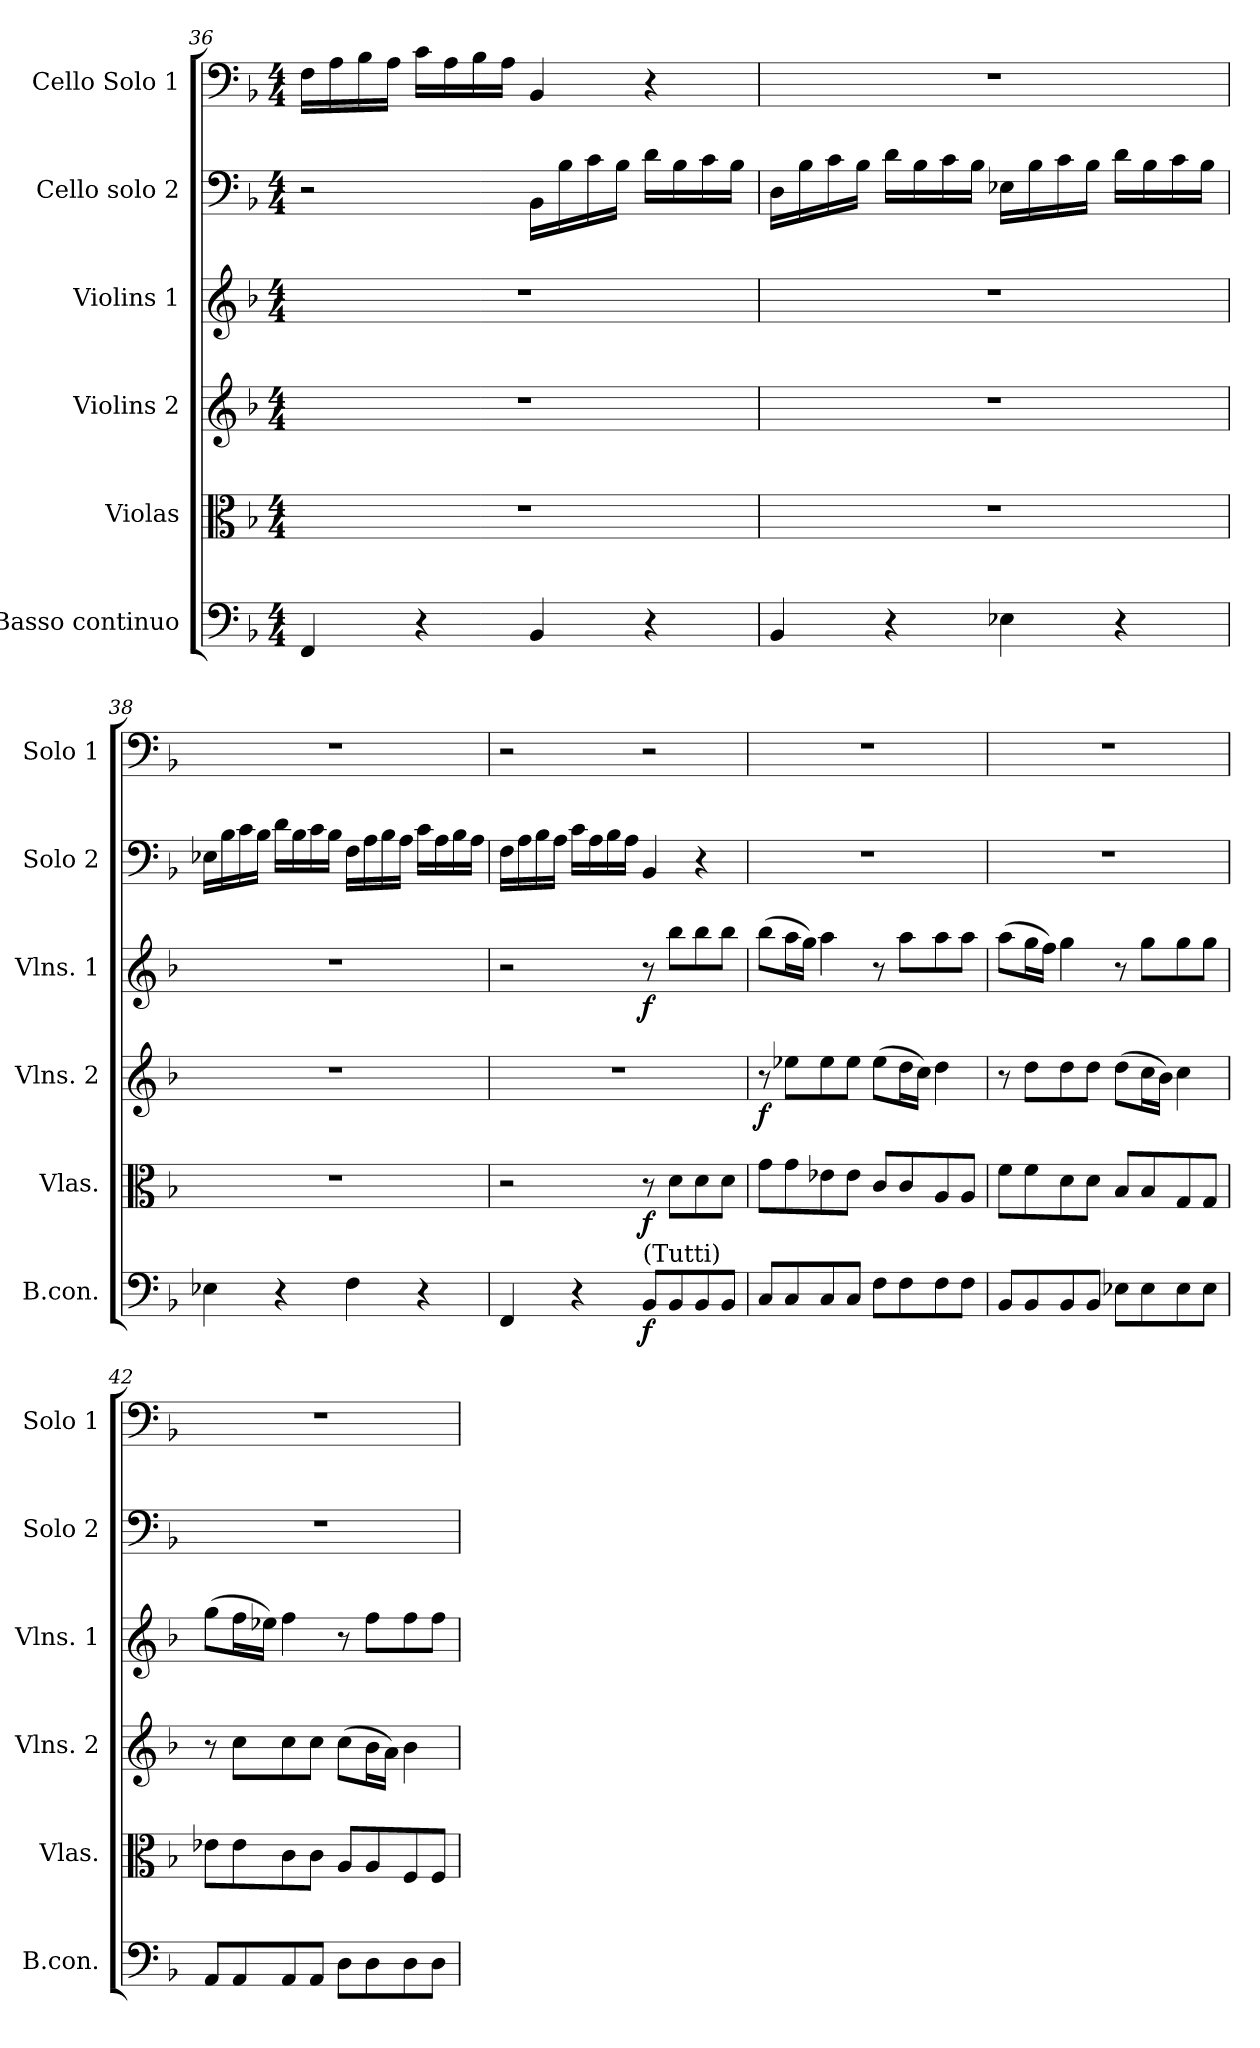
**kern	**dynam	**kern	**dynam	**kern	**dynam	**kern	**dynam	**kern	**kern
*part6	*part6	*part5	*part5	*part4	*part4	*part3	*part3	*part2	*part1
*staff6	*staff6	*staff5	*staff5	*staff4	*staff4	*staff3	*staff3	*staff2	*staff1
*I"Basso continuo	*	*I"Violas	*	*I"Violins 2	*	*I"Violins 1	*	*I"Cello solo 2	*I"Cello Solo 1
*I'B.con.	*	*I'Vlas.	*	*I'Vlns. 2	*	*I'Vlns. 1	*	*I'Solo 2	*I'Solo 1
*clefF4	*	*clefC3	*	*clefG2	*	*clefG2	*	*clefF4	*clefF4
*k[b-]	*	*k[b-]	*	*k[b-]	*	*k[b-]	*	*k[b-]	*k[b-]
*M4/4	*	*M4/4	*	*M4/4	*	*M4/4	*	*M4/4	*M4/4
=36	=36	=36	=36	=36	=36	=36	=36	=36	=36
4FF/	.	1r	.	1r	.	1r	.	2r	16F\LL
.	.	.	.	.	.	.	.	.	16A\
.	.	.	.	.	.	.	.	.	16B-\
.	.	.	.	.	.	.	.	.	16A\JJ
4r	.	.	.	.	.	.	.	.	16c\LL
.	.	.	.	.	.	.	.	.	16A\
.	.	.	.	.	.	.	.	.	16B-\
.	.	.	.	.	.	.	.	.	16A\JJ
4BB-/	.	.	.	.	.	.	.	16BB-\LL	4BB-/
.	.	.	.	.	.	.	.	16B-\	.
.	.	.	.	.	.	.	.	16c\	.
.	.	.	.	.	.	.	.	16B-\JJ	.
4r	.	.	.	.	.	.	.	16d\LL	4r
.	.	.	.	.	.	.	.	16B-\	.
.	.	.	.	.	.	.	.	16c\	.
.	.	.	.	.	.	.	.	16B-\JJ	.
!!LO:LB:g=z
=37	=37	=37	=37	=37	=37	=37	=37	=37	=37
4BB-/	.	1r	.	1r	.	1r	.	16D\LL	1r
.	.	.	.	.	.	.	.	16B-\	.
.	.	.	.	.	.	.	.	16c\	.
.	.	.	.	.	.	.	.	16B-\JJ	.
4r	.	.	.	.	.	.	.	16d\LL	.
.	.	.	.	.	.	.	.	16B-\	.
.	.	.	.	.	.	.	.	16c\	.
.	.	.	.	.	.	.	.	16B-\JJ	.
4E-X\	.	.	.	.	.	.	.	16E-X\LL	.
.	.	.	.	.	.	.	.	16B-\	.
.	.	.	.	.	.	.	.	16c\	.
.	.	.	.	.	.	.	.	16B-\JJ	.
4r	.	.	.	.	.	.	.	16d\LL	.
.	.	.	.	.	.	.	.	16B-\	.
.	.	.	.	.	.	.	.	16c\	.
.	.	.	.	.	.	.	.	16B-\JJ	.
=38	=38	=38	=38	=38	=38	=38	=38	=38	=38
4E-X\	.	1r	.	1r	.	1r	.	16E-X\LL	1r
.	.	.	.	.	.	.	.	16B-\	.
.	.	.	.	.	.	.	.	16c\	.
.	.	.	.	.	.	.	.	16B-\JJ	.
4r	.	.	.	.	.	.	.	16d\LL	.
.	.	.	.	.	.	.	.	16B-\	.
.	.	.	.	.	.	.	.	16c\	.
.	.	.	.	.	.	.	.	16B-\JJ	.
4F\	.	.	.	.	.	.	.	16F\LL	.
.	.	.	.	.	.	.	.	16A\	.
.	.	.	.	.	.	.	.	16B-\	.
.	.	.	.	.	.	.	.	16A\JJ	.
4r	.	.	.	.	.	.	.	16c\LL	.
.	.	.	.	.	.	.	.	16A\	.
.	.	.	.	.	.	.	.	16B-\	.
.	.	.	.	.	.	.	.	16A\JJ	.
!!LO:PB:g=z
=39	=39	=39	=39	=39	=39	=39	=39	=39	=39
4FF/	.	2r	.	1r	.	2r	.	16F\LL	2r
.	.	.	.	.	.	.	.	16A\	.
.	.	.	.	.	.	.	.	16B-\	.
.	.	.	.	.	.	.	.	16A\JJ	.
4r	.	.	.	.	.	.	.	16c\LL	.
.	.	.	.	.	.	.	.	16A\	.
.	.	.	.	.	.	.	.	16B-\	.
.	.	.	.	.	.	.	.	16A\JJ	.
!LO:TX:a:t=(Tutti)	!	!	!	!	!	!	!	!	!
!	!LO:DY:b	!	!LO:DY:b	!	!	!	!LO:DY:b	!	!
8BB-/L	f	8r	f	.	.	8r	f	4BB-/	2r
8BB-/	.	8d\L	.	.	.	8bb-\L	.	.	.
8BB-/	.	8d\	.	.	.	8bb-\	.	4r	.
8BB-/J	.	8d\J	.	.	.	8bb-\J	.	.	.
=40	=40	=40	=40	=40	=40	=40	=40	=40	=40
!	!	!	!	!	!LO:DY:b	!	!	!	!
8C/L	.	8g\L	.	8r	f	(>8bb-\L	.	1r	1r
8C/	.	8g\	.	8ee-X\L	.	16aa\L	.	.	.
.	.	.	.	.	.	16gg\JJ)	.	.	.
8C/	.	8e-X\	.	8ee-\	.	4aa\	.	.	.
8C/J	.	8e-\J	.	8ee-\J	.	.	.	.	.
8F\L	.	8c/L	.	(>8ee-\L	.	8r	.	.	.
8F\	.	8c/	.	16dd\L	.	8aa\L	.	.	.
.	.	.	.	16cc\JJ)	.	.	.	.	.
8F\	.	8A/	.	4dd\	.	8aa\	.	.	.
8F\J	.	8A/J	.	.	.	8aa\J	.	.	.
=41	=41	=41	=41	=41	=41	=41	=41	=41	=41
8BB-/L	.	8f\L	.	8r	.	(>8aa\L	.	1r	1r
8BB-/	.	8f\	.	8dd\L	.	16gg\L	.	.	.
.	.	.	.	.	.	16ff\JJ)	.	.	.
8BB-/	.	8d\	.	8dd\	.	4gg\	.	.	.
8BB-/J	.	8d\J	.	8dd\J	.	.	.	.	.
8E-X\L	.	8B-/L	.	(>8dd\L	.	8r	.	.	.
8E-\	.	8B-/	.	16cc\L	.	8gg\L	.	.	.
.	.	.	.	16b-\JJ)	.	.	.	.	.
8E-\	.	8G/	.	4cc\	.	8gg\	.	.	.
8E-\J	.	8G/J	.	.	.	8gg\J	.	.	.
!!LO:LB:g=z
=42	=42	=42	=42	=42	=42	=42	=42	=42	=42
8AA/L	.	8e-X\L	.	8r	.	(>8gg\L	.	1r	1r
8AA/	.	8e-\	.	8cc\L	.	16ff\L	.	.	.
.	.	.	.	.	.	16ee-X\JJ)	.	.	.
8AA/	.	8c\	.	8cc\	.	4ff\	.	.	.
8AA/J	.	8c\J	.	8cc\J	.	.	.	.	.
8D\L	.	8A/L	.	(>8cc\L	.	8r	.	.	.
8D\	.	8A/	.	16b-\L	.	8ff\L	.	.	.
.	.	.	.	16a\JJ)	.	.	.	.	.
8D\	.	8F/	.	4b-\	.	8ff\	.	.	.
8D\J	.	8F/J	.	.	.	8ff\J	.	.	.
=	=	=	=	=	=	=	=	=	=
*-	*-	*-	*-	*-	*-	*-	*-	*-	*-
